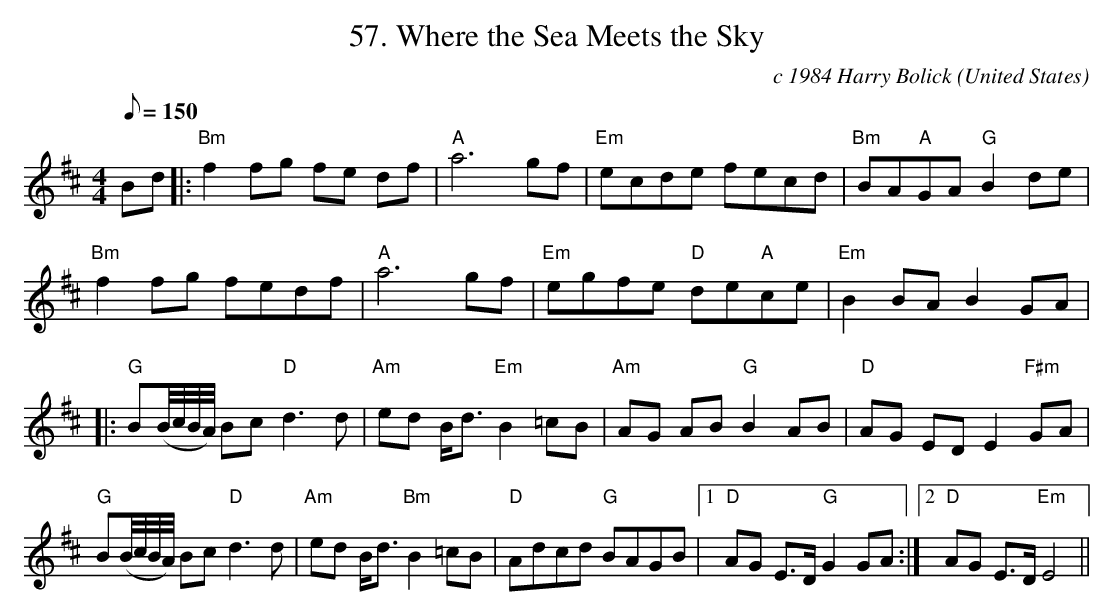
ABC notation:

X:1
T:57. Where the Sea Meets the Sky
C:c 1984 Harry Bolick
O:United States
M:4/4
L:1/8
Q:150
K:D
Bd |: "Bm"f2fg fe df|"A" a6 gf|"Em"ecde fecd|"Bm"BA"A"GA "G"B2 de|
"Bm"f2fg fedf |"A" a6 gf |"Em" egfe "D" de"A"ce|"Em" B2BA B2 GA |
|: "G" B(B/4c/4B/4A/4) Bc "D"d3d |"Am" ed B<d "Em" B2=cB |"Am"AG AB "G"B2AB|"D" AG EDE2 "F#m" GA|
"G" B(B/4c/4B/4A/4) Bc "D"d3d |"Am" ed B<d "Bm" B2=cB | "D" Adcd "G" BAGB|1 "D" AG E>D "G" G2 GA:|2"D" AG E>D "Em"E4||
